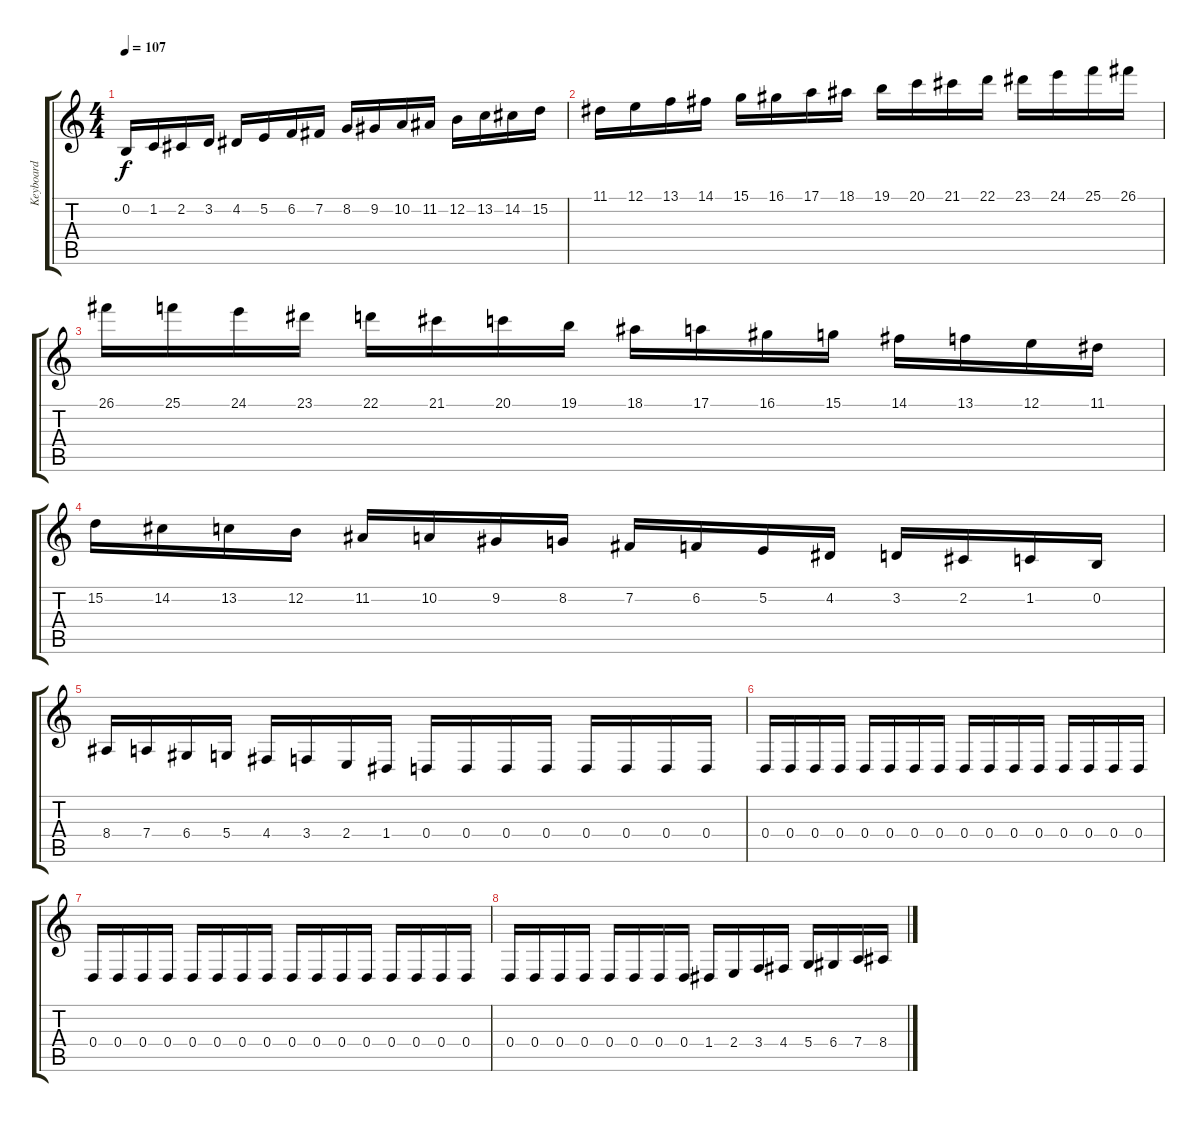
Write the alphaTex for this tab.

\track ("Keyboard" "Keyboard") {instrument synthvoice}
\staff {score tabs}
\tuning (E4 B3 G3 D3 A2 E2) {hide}
\ts (4 4)
\tempo 107
\clef g2
\ks c
0.2.16{dy f} 1.2.16 2.2.16 3.2.16 4.2.16 5.2.16 6.2.16 7.2.16 8.2.16 9.2.16 10.2.16 11.2.16 12.2.16 13.2.16 14.2.16 15.2.16 |
11.1.16 12.1.16 13.1.16 14.1.16 15.1.16 16.1.16 17.1.16 18.1.16 19.1.16 20.1.16 21.1.16 22.1.16 23.1.16 24.1.16 25.1.16 26.1.16 |
26.1.16 25.1.16 24.1.16 23.1.16 22.1.16 21.1.16 20.1.16 19.1.16 18.1.16 17.1.16 16.1.16 15.1.16 14.1.16 13.1.16 12.1.16 11.1.16 |
15.2.16 14.2.16 13.2.16 12.2.16 11.2.16 10.2.16 9.2.16 8.2.16 7.2.16 6.2.16 5.2.16 4.2.16 3.2.16 2.2.16 1.2.16 0.2.16 |
8.4.16 7.4.16 6.4.16 5.4.16 4.4.16 3.4.16 2.4.16 1.4.16 0.4.16 0.4.16 0.4.16 0.4.16 0.4.16 0.4.16 0.4.16 0.4.16 |
0.4.16 0.4.16 0.4.16 0.4.16 0.4.16 0.4.16 0.4.16 0.4.16 0.4.16 0.4.16 0.4.16 0.4.16 0.4.16 0.4.16 0.4.16 0.4.16 |
0.4.16 0.4.16 0.4.16 0.4.16 0.4.16 0.4.16 0.4.16 0.4.16 0.4.16 0.4.16 0.4.16 0.4.16 0.4.16 0.4.16 0.4.16 0.4.16 |
0.4.16 0.4.16 0.4.16 0.4.16 0.4.16 0.4.16 0.4.16 0.4.16 1.4.16 2.4.16 3.4.16 4.4.16 5.4.16 6.4.16 7.4.16 8.4.16
